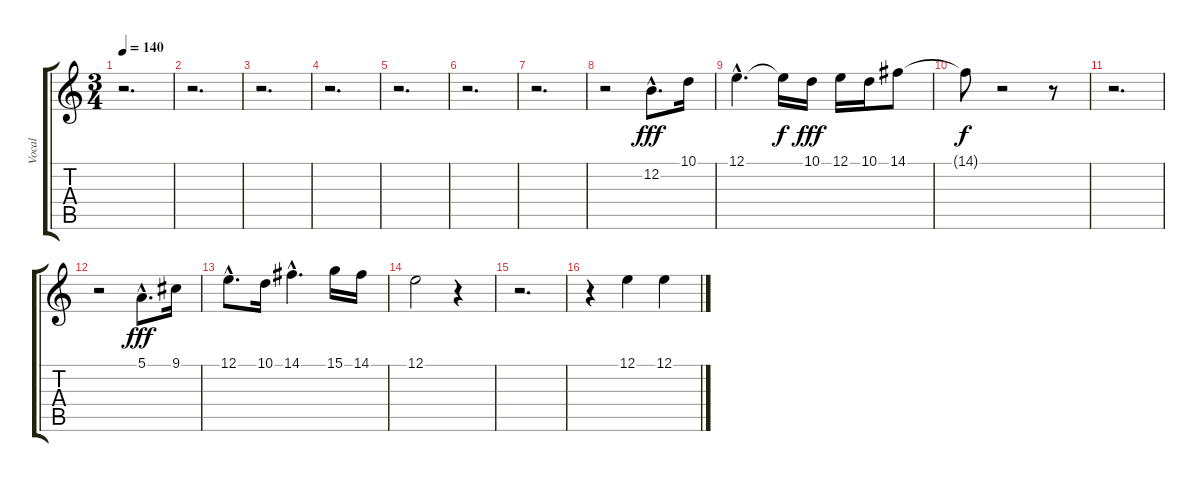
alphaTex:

\track ("Vocal" "Vocal") {instrument reedorgan}
\staff {score tabs}
\tuning (E4 B3 G3 D3 A2 E2) {hide}
\ts (3 4)
\tempo 140
\clef g2
\ks c
r.2{d dy fff} |
r.2{d} |
r.2{d} |
r.2{d} |
r.2{d} |
r.2{d} |
r.2{d} |
r.2 12.2{hac}.8{d volume 14} 10.1.16 |
12.1{hac}.4{d} 12.1{t}.16{dy f} 10.1.16{dy fff} 12.1.16 10.1.16 14.1.8 |
14.1{t}.8{dy f} r.2 r.8 |
r.2{d} |
r.2 5.1{hac}.8{d dy fff} 9.1.16 |
12.1{hac}.8{d} 10.1.16 14.1{hac}.4{d} 15.1.16 14.1.16 |
12.1.2 r.4 |
r.2{d} |
r.4 12.1.4 12.1.4
